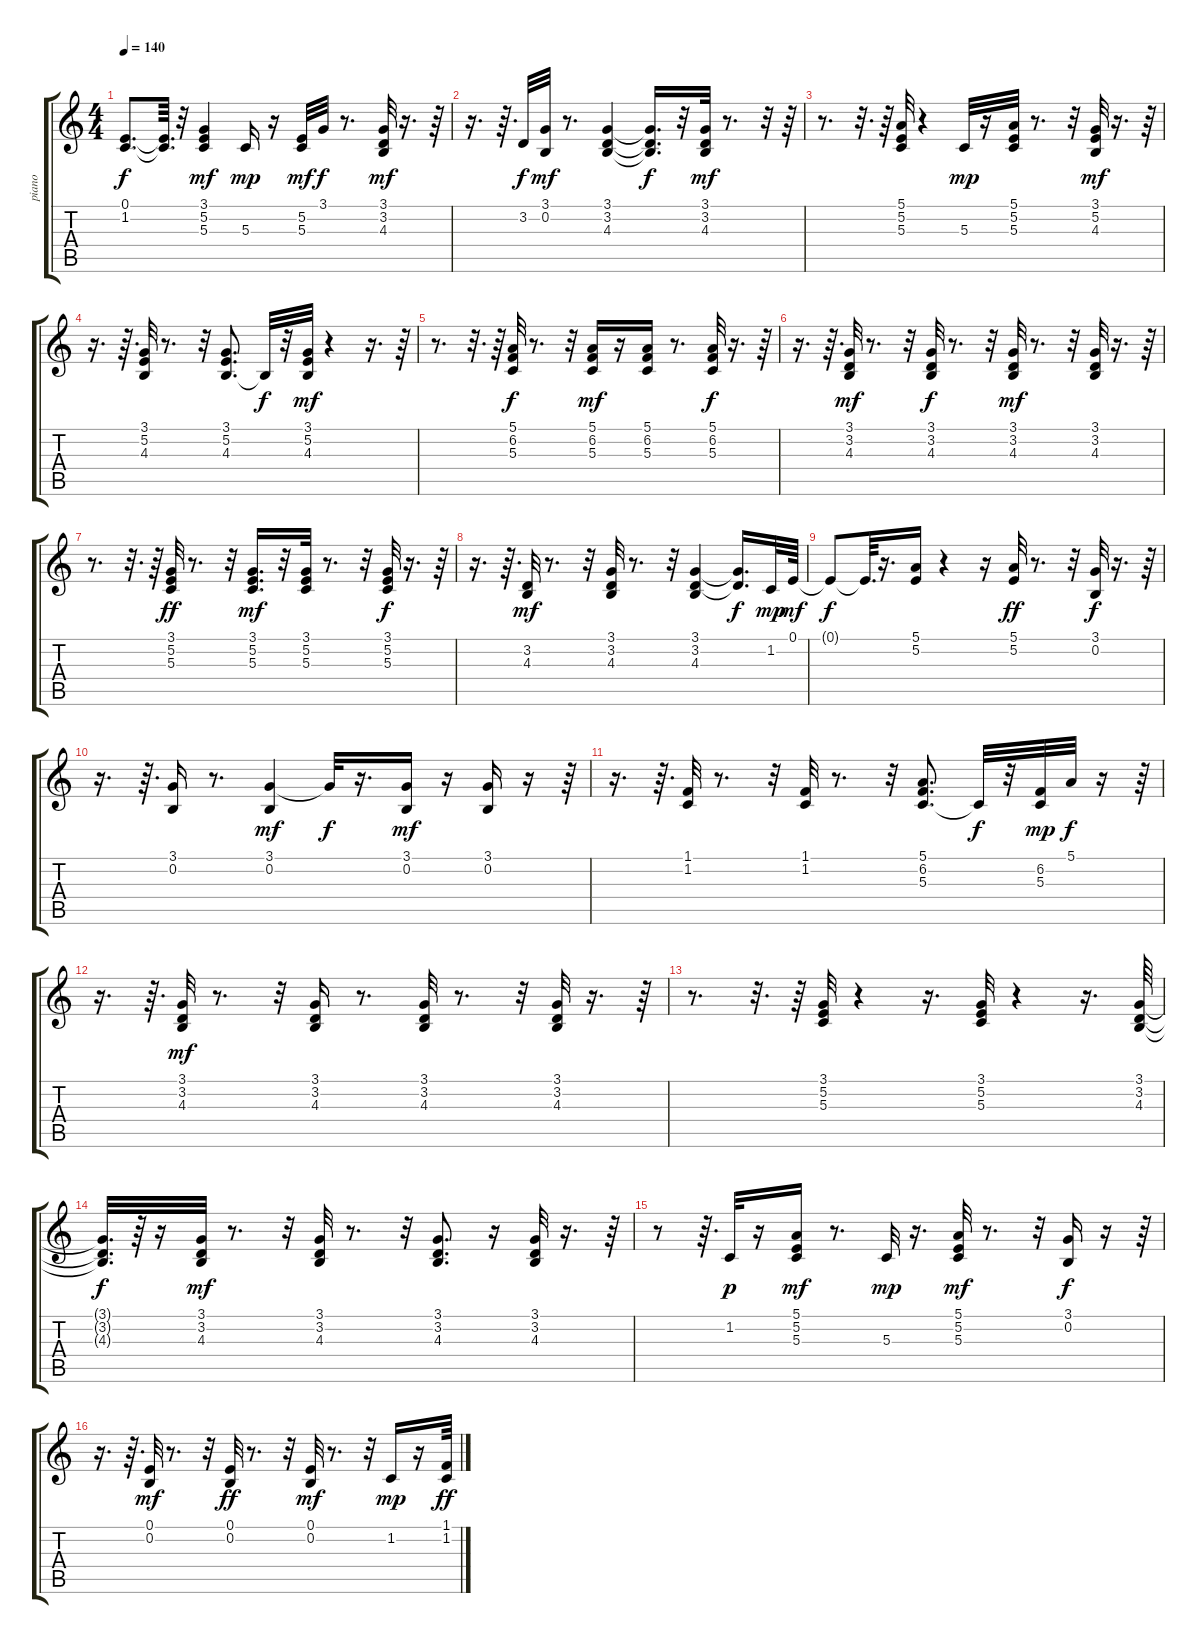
\track ("piano" "piano") {instrument acousticgrandpiano}
\staff {score tabs}
\tuning (E4 B3 G3 D3 A2 E2) {hide}
\ts (4 4)
\tempo 140
\clef g2
\ks c
(0.1{t} 1.2{t}).8{d dy f} (0.1{t} 1.2{t}).64{d} r.32 (3.1 5.2 5.3).4{dy mf} 5.3.16{dy mp} r.16 (5.2 5.3).32{dy mf} 3.1.32{dy f} r.8{d} (3.1 3.2 4.3).32{dy mf} r.16{d} r.64 |
r.16{d} r.64{d} 3.2.32{dy f} (3.1 0.2).32{dy mf} r.8{d} (3.1 3.2 4.3).4 (3.1{t} 3.2{t} 4.3{t}).16{d dy f} r.32 (3.1 3.2 4.3).32{dy mf} r.8{d} r.32 r.64 |
r.8{d} r.32{d} r.64 (5.1 5.2 5.3).32 r.4 5.3.32{dy mp} r.16 (5.1 5.2 5.3).32 r.8{d} r.32 (3.1 5.2 4.3).32{dy mf} r.16{d} r.64 |
r.16{d} r.64{d} (3.1 5.2 4.3).32 r.8{d} r.32 (3.1 5.2 4.3).8{d} 4.3{t}.32{dy f} r.32 (3.1 5.2 4.3).32{dy mf} r.4 r.16{d} r.64 |
r.8{d} r.32{d} r.64 (5.1 6.2 5.3).32{dy f} r.8{d} r.32 (5.1 6.2 5.3).16{dy mf} r.16 (5.1 6.2 5.3).16 r.8{d} (5.1 6.2 5.3).32{dy f} r.16{d} r.64 |
r.16{d} r.64{d} (3.1 3.2 4.3).32{dy mf} r.8{d} r.32 (3.1 3.2 4.3).32{dy f} r.8{d} r.32 (3.1 3.2 4.3).32{dy mf} r.8{d} r.32 (3.1 3.2 4.3).32 r.16{d} r.64 |
r.8{d} r.32{d} r.64 (3.1 5.2 5.3).32{dy ff} r.8{d} r.32 (3.1 5.2 5.3).16{d dy mf} r.32 (3.1 5.2 5.3).32 r.8{d} r.32 (3.1 5.2 5.3).32{dy f} r.16{d} r.64 |
r.16{d} r.64{d} (3.2 4.3).32{dy mf} r.8{d} r.32 (3.1 3.2 4.3).32 r.8{d} r.32 (3.1 3.2 4.3).4 (3.1{t} 3.2{t}).16{d dy f} 1.2.32{dy mp} 0.1.64{dy mf} |
0.1{t}.8{dy f} 0.1{t}.64{d} r.16{d} (5.1 5.2).16 r.4 r.16 (5.1 5.2).32{dy ff} r.8{d} r.32 (3.1 0.2).32{dy f} r.16{d} r.64 |
r.16{d} r.64{d} (3.1 0.2).16 r.8{d} (3.1 0.2).4{dy mf} 3.1{t}.32{dy f} r.16{d} (3.1 0.2).16{dy mf} r.16 (3.1 0.2).16 r.16 r.64 |
r.16{d} r.64{d} (1.1 1.2).32 r.8{d} r.32 (1.1 1.2).32 r.8{d} r.32 (5.1 6.2 5.3).8{d} 5.3{t}.32{dy f} r.32 (6.2 5.3).32{dy mp} 5.1.32{dy f} r.16 r.64 |
r.16{d} r.64{d} (3.1 3.2 4.3).32{dy mf} r.8{d} r.32 (3.1 3.2 4.3).16 r.8{d} (3.1 3.2 4.3).32 r.8{d} r.32 (3.1 3.2 4.3).32 r.16{d} r.64 |
r.8{d} r.32{d} r.64 (3.1 5.2 5.3).32 r.4 r.16{d} (3.1 5.2 5.3).32 r.4 r.16{d} (3.1 3.2 4.3).64 |
(3.1{t} 3.2{t} 4.3{t}).32{d dy f} r.64 r.16 (3.1 3.2 4.3).32{dy mf} r.8{d} r.32 (3.1 3.2 4.3).32 r.8{d} r.32 (3.1 3.2 4.3).8{d} r.16 (3.1 3.2 4.3).32 r.16{d} r.64 |
r.8 r.64{d} 1.2.32{dy p} r.16 (5.1 5.2 5.3).16{dy mf} r.8{d} 5.3.32{dy mp} r.16{d} (5.1 5.2 5.3).32{dy mf} r.8{d} r.32 (3.1 0.2).16{dy f} r.16 r.64 |
r.16{d} r.64{d} (0.1 0.2).32{dy mf} r.8{d} r.32 (0.1 0.2).32{dy ff} r.8{d} r.32 (0.1 0.2).32{dy mf} r.8{d} r.32 1.2.16{dy mp} r.16 (1.1 1.2).64{dy ff}
